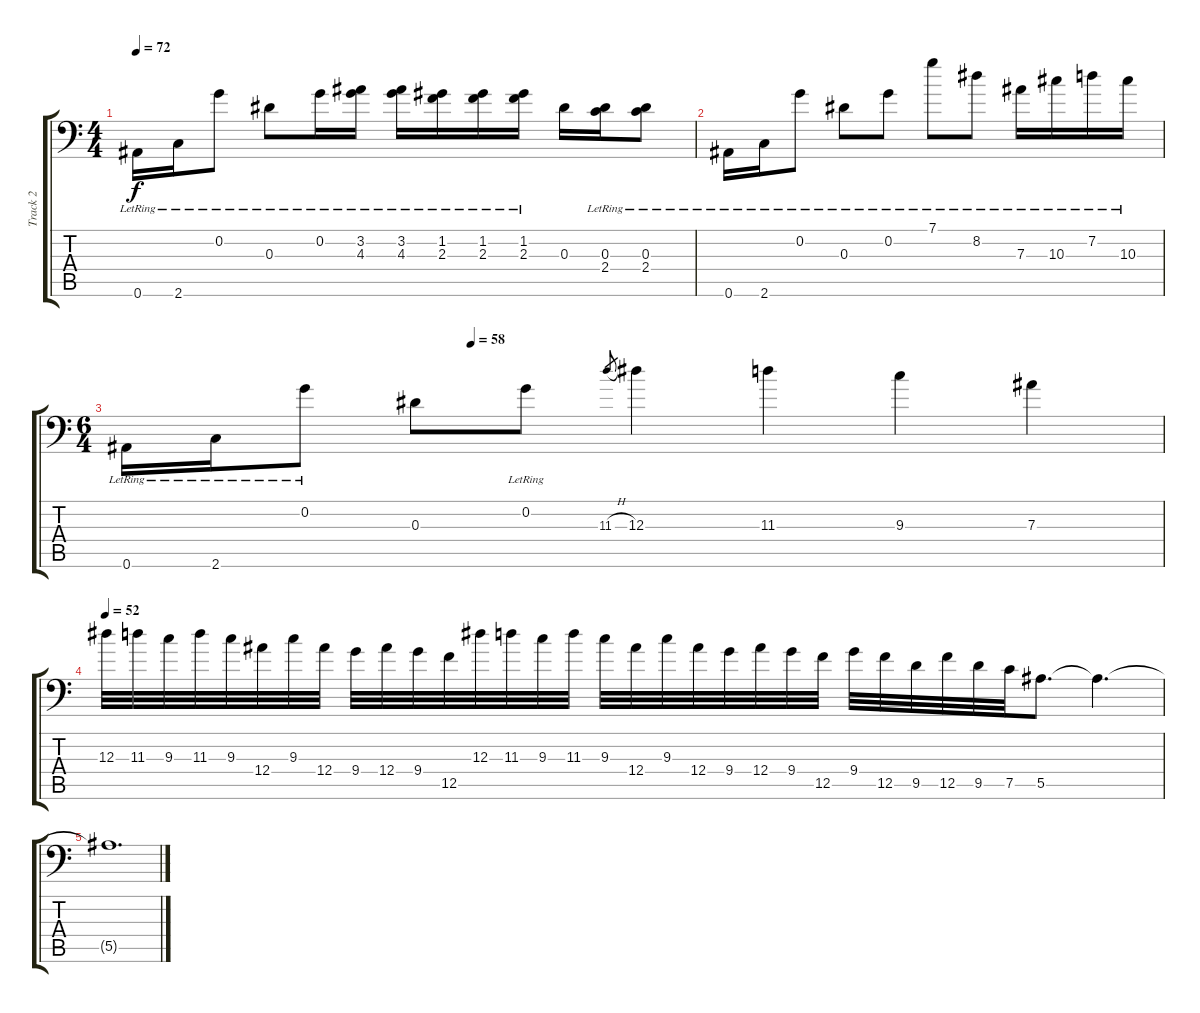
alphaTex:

\track ("Track 2" "Track 2") {instrument electricguitarjazz}
\staff {score tabs}
\tuning (C4 G3 Eb3 Bb2 F2 Bb1) {hide}
\ts (4 4)
\tempo 72
\clef f4
\ks c
0.6{lr}.16{dy f} 2.6{lr}.16 0.2{lr}.8 0.3{lr}.8 0.2{lr}.16 (3.2{lr} 4.3{lr}).16 (3.2{lr} 4.3{lr}).16 (1.2{lr} 2.3{lr}).16 (1.2{lr} 2.3{lr}).16 (1.2 2.3{lr}).16 0.3.16 (0.3 2.4{lr}).16 (0.3{lr} 2.4{lr}).8 |
0.6{lr}.16 2.6{lr}.16 0.2{lr}.8 0.3{lr}.8 0.2{lr}.8 7.1{lr}.8 8.2{lr}.8 7.3{lr}.16 10.3{lr}.16 7.2{lr}.16 10.3{lr}.16 |
\ts (6 4)
\tempo (58 0.3333333333333333)
0.6{lr}.16 2.6{lr}.16 0.2{lr}.8 0.3.8 0.2{lr}.8 11.3{h}.8{gr} 12.3.4{instrument distortionguitar} 11.3.4 9.3.4 7.3.4 |
\tempo 52
12.3.32 11.3.32 9.3.32 11.3.32 9.3.32 12.4.32 9.3.32 12.4.32 9.4.32 12.4.32 9.4.32 12.5.32 12.3.32 11.3.32 9.3.32 11.3.32 9.3.32 12.4.32 9.3.32 12.4.32 9.4.32 12.4.32 9.4.32 12.5.32 9.4.32 12.5.32 9.5.32 12.5.32 9.5.32 7.5.32 5.5.8{d} 5.5{t}.4{d volume 0} |
5.5{t}.1{d}
